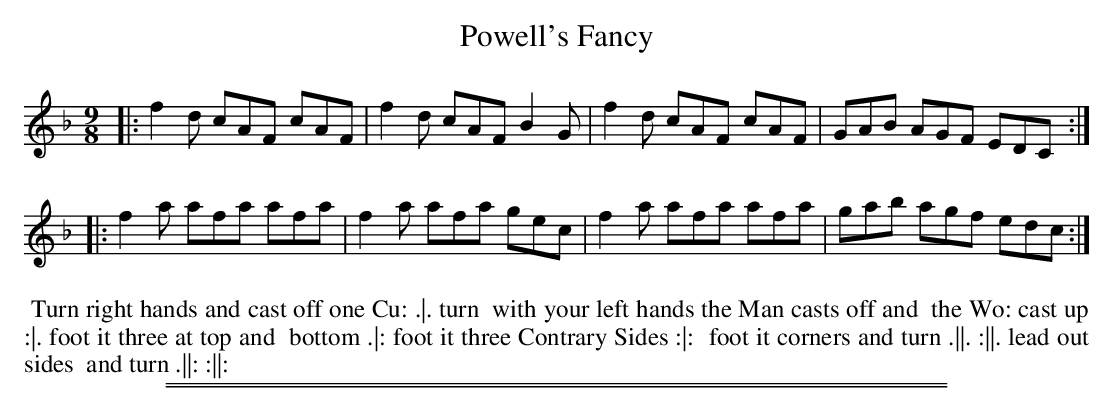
X:1
T: Powell's Fancy
M: 9/8
L: 1/8
K: F
|:\
f2d cAF cAF | f2d cAF B2G |\
f2d cAF cAF | GAB AGF EDC :|
|:\
f2a afa afa | f2a afa gec |\
f2a afa afa | gab agf edc :|
